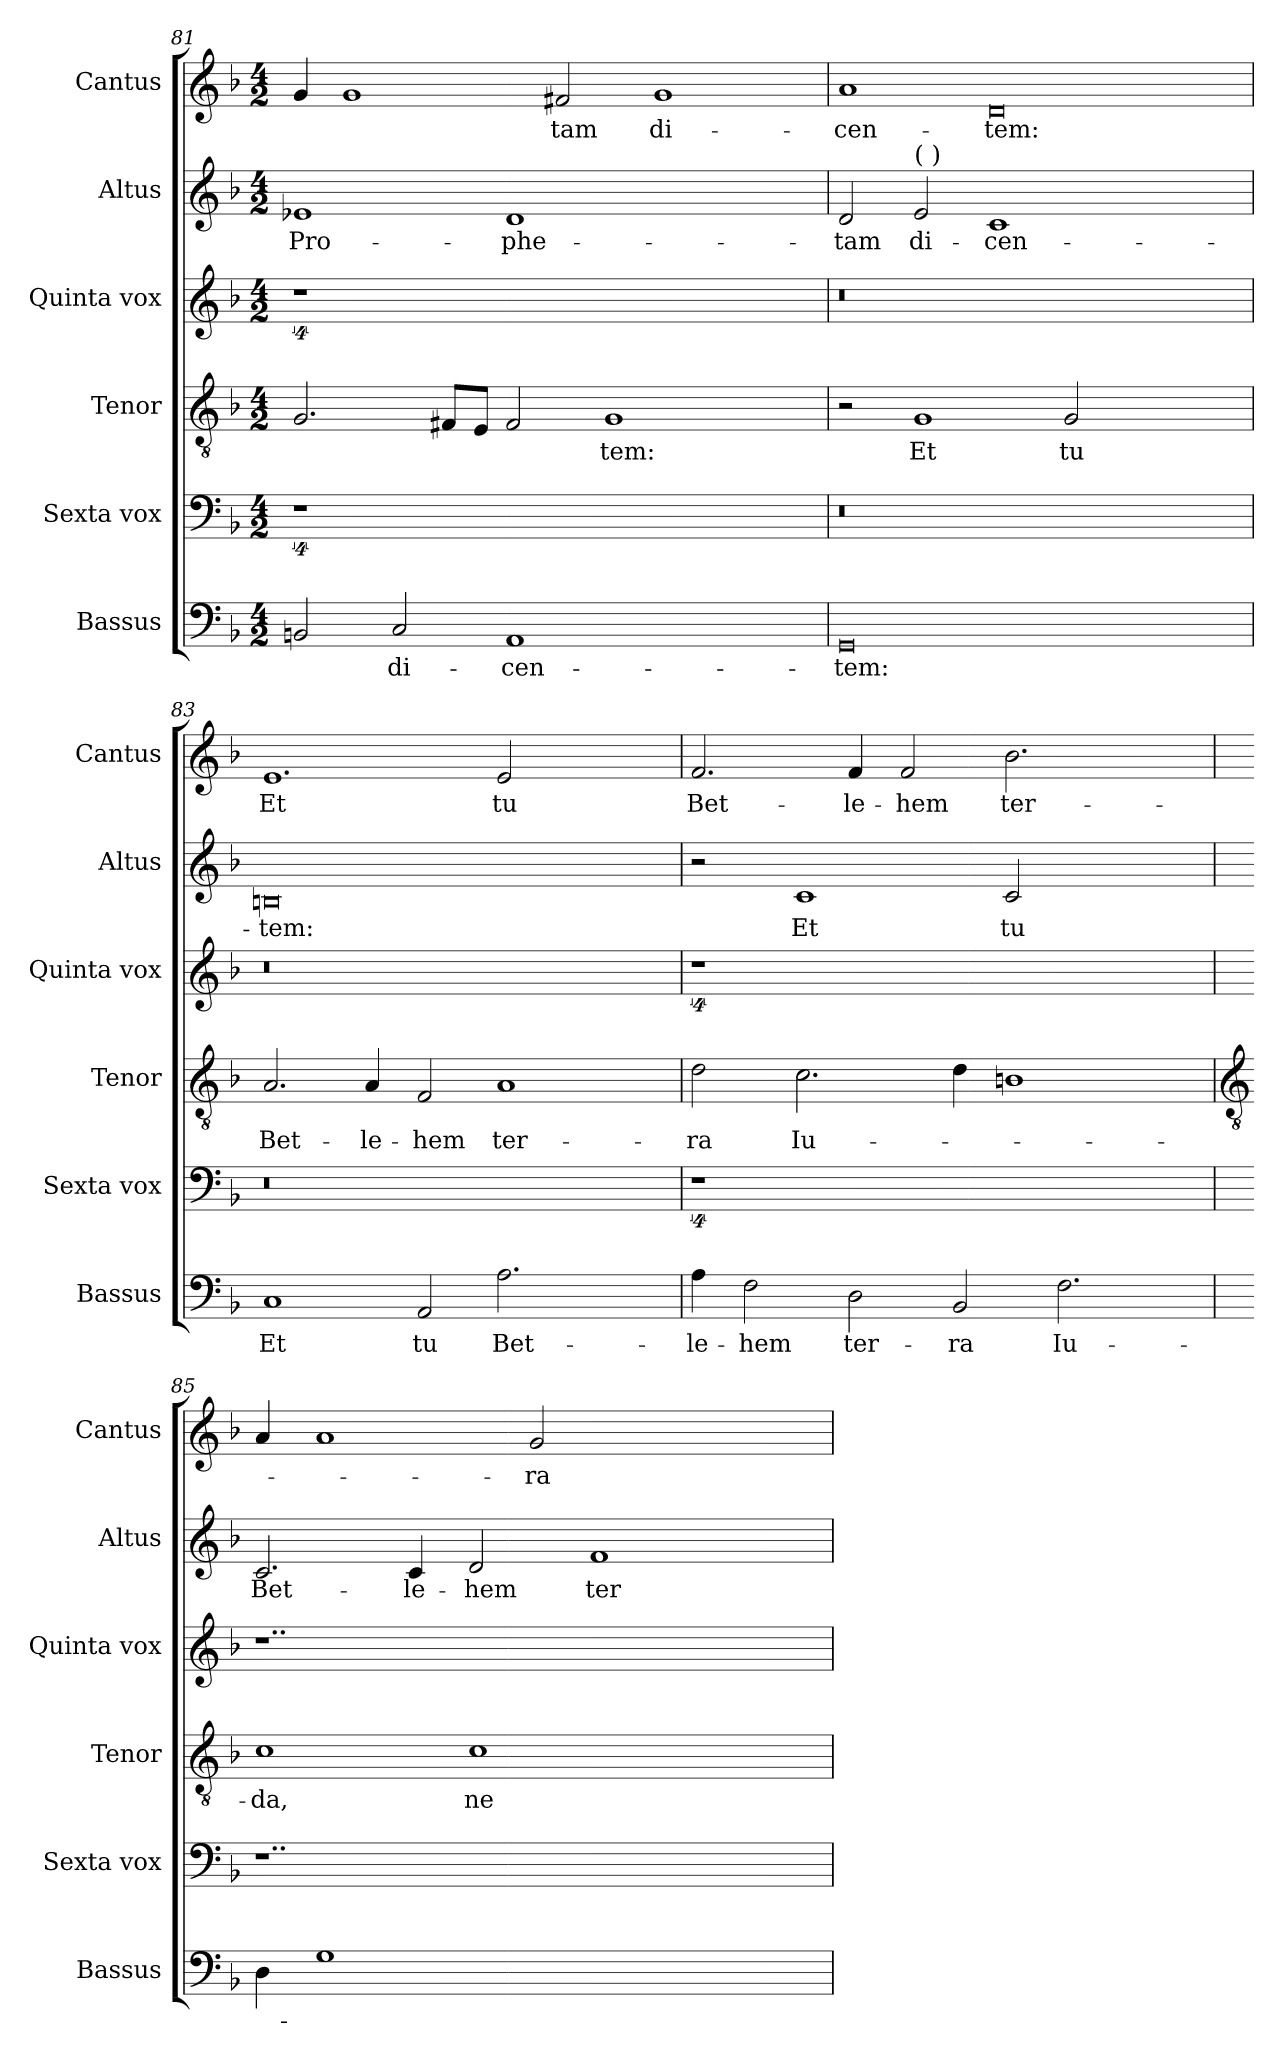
**kern	**text	**kern	**kern	**text	**kern	**kern	**text	**kern	**text
*part6	*part6	*part5	*part4	*part4	*part3	*part2	*part2	*part1	*part1
*staff6	*staff6	*staff5	*staff4	*staff4	*staff3	*staff2	*staff2	*staff1	*staff1
*I"Bassus	*	*I"Sexta vox	*I"Tenor	*	*I"Quinta vox	*I"Altus	*	*I"Cantus	*
*I'Bassus	*	*I'Sexta vox	*I'Tenor	*	*I'Quinta vox	*I'Altus	*	*I'Cantus	*
*clefF4	*	*clefF4	*clefGv2	*	*clefG2	*clefG2	*	*clefG2	*
*k[b-]	*	*k[b-]	*k[b-]	*	*k[b-]	*k[b-]	*	*k[b-]	*
*F:	*	*F:	*F:	*	*F:	*F:	*	*F:	*
*M4/2	*	*M4/2	*M4/2	*	*M4/2	*M4/2	*	*M4/2	*
=81	=81	=81	=81	=81	=81	=81	=81	=81	=81
!	!	!	!	!	!	!	!LO:LY:b	!	!
2BBn	.	4%11r	2.G	.	4%11r	1e-X	Pro-	4g	.
.	.	.	.	.	.	.	.	1g	.
!	!LO:LY:b	!	!	!	!	!	!	!	!
2C	di-	.	.	.	.	.	.	.	.
.	.	.	8F#L	.	.	.	.	.	.
.	.	.	8EJ	.	.	.	.	.	.
!	!LO:LY:b	!	!	!	!	!	!LO:LY:b	!	!
1AA	-cen-	.	2F#	.	.	1d	-phe-	.	.
!	!	!	!	!	!	!	!	!	!LO:LY:b
.	.	.	.	.	.	.	.	2f#X	tam
!	!	!	!	!LO:LY:b	!	!	!	!	!
.	.	.	1G	-tem:	.	.	.	.	.
!	!	!	!	!	!	!	!	!	!LO:LY:b
.	.	.	.	.	.	.	.	1g	di-
2.ryy	.	.	.	.	.	2.ryy	.	.	.
.	.	.	4ryy	.	.	.	.	.	.
=82	=82	=82	=82	=82	=82	=82	=82	=82	=82
!	!LO:LY:b	!	!	!	!	!	!LO:LY:b	!	!LO:LY:b
0GG	-tem:	0.r	2r	.	0.r	2d	-tam	1a	-cen-
!	!	!	!	!	!	!LO:TX:a:t=(  )	!	!	!
!	!	!	!	!LO:LY:b	!	!	!LO:LY:b	!	!
.	.	.	1G	Et	.	2e	di-	.	.
!	!	!	!	!	!	!	!LO:LY:b	!	!LO:LY:b
.	.	.	.	.	.	1c	-cen-	0d	-tem:
!	!	!	!	!LO:LY:b	!	!	!	!	!
.	.	.	2G	tu	.	.	.	.	.
1ryy	.	.	1ryy	.	.	1ryy	.	.	.
=83	=83	=83	=83	=83	=83	=83	=83	=83	=83
!	!LO:LY:b	!	!	!LO:LY:b	!	!	!LO:LY:b	!	!LO:LY:b
1C	Et	0r	2.A	Bet-	0r	0Bn	-tem:	1.e	Et
!	!	!	!	!LO:LY:b	!	!	!	!	!
.	.	.	4A	-le-	.	.	.	.	.
!	!LO:LY:b	!	!	!LO:LY:b	!	!	!	!	!
2AA	tu	.	2F	-hem	.	.	.	.	.
!	!LO:LY:b	!	!	!LO:LY:b	!	!	!	!	!LO:LY:b
2.A	Bet-	.	1A	ter-	.	.	.	2e	tu
.	.	2ryy	.	.	2ryy	2ryy	.	2ryy	.
4ryy	.	.	.	.	.	.	.	.	.
=84	=84	=84	=84	=84	=84	=84	=84	=84	=84
!	!LO:LY:b	!	!	!LO:LY:b	!	!	!	!	!LO:LY:b
4A	-le-	4%9r	2d	-ra	4%9r	2r	.	2.f	Bet-
!	!LO:LY:b	!	!	!	!	!	!	!	!
2F	-hem	.	.	.	.	.	.	.	.
!	!	!	!	!LO:LY:b	!	!	!LO:LY:b	!	!
.	.	.	2.c	Iu-	.	1c	Et	.	.
!	!LO:LY:b	!	!	!	!	!	!	!	!LO:LY:b
2D	ter-	.	.	.	.	.	.	4f	-le-
!	!	!	!	!	!	!	!	!	!LO:LY:b
.	.	.	.	.	.	.	.	2f	-hem
!	!LO:LY:b	!	!	!	!	!	!	!	!
2BB-	-ra	.	4d	.	.	.	.	.	.
!	!	!	!	!	!	!	!LO:LY:b	!	!LO:LY:b
.	.	.	1Bn	.	.	2c	tu	2.b-	ter-
!	!LO:LY:b	!	!	!	!	!	!	!	!
2.F	Iu-	.	.	.	.	.	.	.	.
.	.	.	.	.	.	2ryy	.	.	.
.	.	4ryy	.	.	4ryy	.	.	4ryy	.
!!LO:LB:g=z
=85	=85	=85	=85	=85	=85	=85	=85	=85	=85
*	*	*	*clefGv2	*	*	*	*	*	*
!	!	!	!	!LO:LY:b	!	!	!LO:LY:b	!	!
4D	.	1..r	1c	-da,	1..r	2.c	Bet-	4a	.
1G	.	.	.	.	.	.	.	1a	.
!	!	!	!	!	!	!	!LO:LY:b	!	!
.	.	.	.	.	.	4c	-le-	.	.
!	!	!	!	!LO:LY:b	!	!	!LO:LY:b	!	!
.	.	.	1c	ne	.	2d	-hem	.	.
!	!	!	!	!	!	!	!	!	!LO:LY:b
1ryy	.	.	.	.	.	.	.	2g	-ra
!	!	!	!	!	!	!	!LO:LY:b	!	!
.	.	.	.	.	.	1f	ter-	.	.
.	.	2.ryy	.	.	2.ryy	.	.	2.ryy	.
.	.	.	2ryy	.	.	.	.	.	.
4ryy	.	.	.	.	.	.	.	.	.
=	=	=	=	=	=	=	=	=	=
*-	*-	*-	*-	*-	*-	*-	*-	*-	*-
